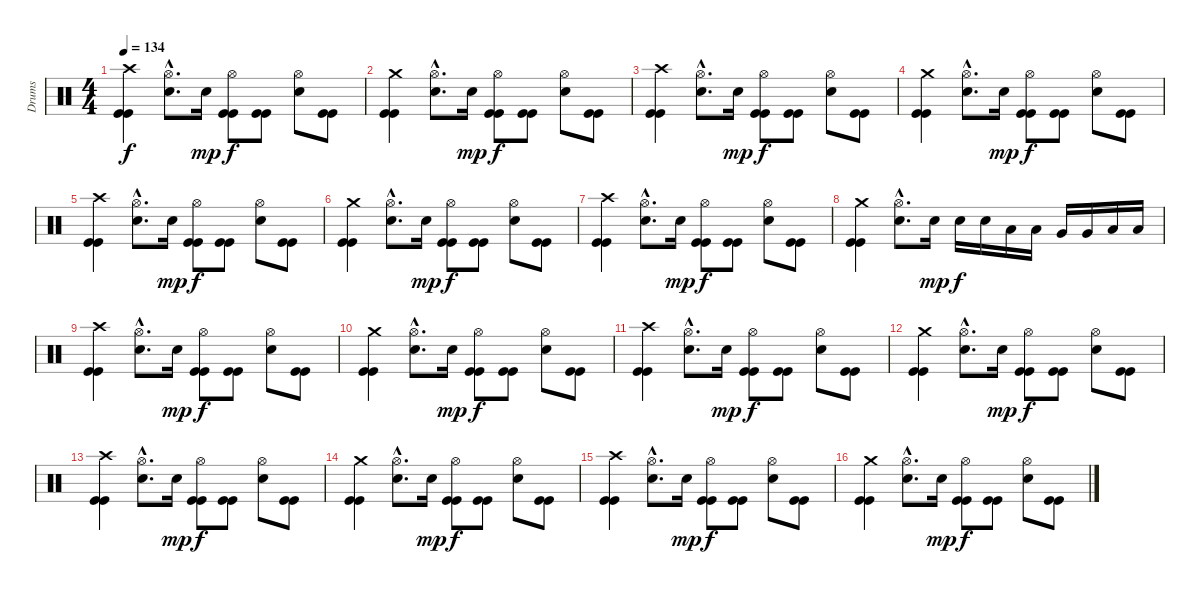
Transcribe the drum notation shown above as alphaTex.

\track ("Drums" "Drums") {instrument percussion}
\staff {score}
\articulation defaults
\ts (4 4)
\tempo 134
\clef neutral
\ks c
("Crash high (hit)" "Kick (hit)" "Kick (hit)").4{dy f} ("Hi-Hat (open)"{hac} "Electric Snare (hit)"{hac}).8{d} "Electric Snare (hit)".16{dy mp} ("Hi-Hat (open)" "Kick (hit)" "Kick (hit)").8{dy f} ("Kick (hit)" "Kick (hit)").8 ("Hi-Hat (open)" "Electric Snare (hit)").8 ("Kick (hit)" "Kick (hit)").8 |
("Crash medium (hit)" "Kick (hit)" "Kick (hit)").4 ("Hi-Hat (open)"{hac} "Electric Snare (hit)"{hac}).8{d} "Electric Snare (hit)".16{dy mp} ("Hi-Hat (open)" "Kick (hit)" "Kick (hit)").8{dy f} ("Kick (hit)" "Kick (hit)").8 ("Hi-Hat (open)" "Electric Snare (hit)").8 ("Kick (hit)" "Kick (hit)").8 |
("Crash high (hit)" "Kick (hit)" "Kick (hit)").4 ("Hi-Hat (open)"{hac} "Electric Snare (hit)"{hac}).8{d} "Electric Snare (hit)".16{dy mp} ("Hi-Hat (open)" "Kick (hit)" "Kick (hit)").8{dy f} ("Kick (hit)" "Kick (hit)").8 ("Hi-Hat (open)" "Electric Snare (hit)").8 ("Kick (hit)" "Kick (hit)").8 |
("Crash medium (hit)" "Kick (hit)" "Kick (hit)").4 ("Hi-Hat (open)"{hac} "Electric Snare (hit)"{hac}).8{d} "Electric Snare (hit)".16{dy mp} ("Hi-Hat (open)" "Kick (hit)" "Kick (hit)").8{dy f} ("Kick (hit)" "Kick (hit)").8 ("Hi-Hat (open)" "Electric Snare (hit)").8 ("Kick (hit)" "Kick (hit)").8 |
("Crash high (hit)" "Kick (hit)" "Kick (hit)").4 ("Hi-Hat (open)"{hac} "Electric Snare (hit)"{hac}).8{d} "Electric Snare (hit)".16{dy mp} ("Hi-Hat (open)" "Kick (hit)" "Kick (hit)").8{dy f} ("Kick (hit)" "Kick (hit)").8 ("Hi-Hat (open)" "Electric Snare (hit)").8 ("Kick (hit)" "Kick (hit)").8 |
("Crash medium (hit)" "Kick (hit)" "Kick (hit)").4 ("Hi-Hat (open)"{hac} "Electric Snare (hit)"{hac}).8{d} "Electric Snare (hit)".16{dy mp} ("Hi-Hat (open)" "Kick (hit)" "Kick (hit)").8{dy f} ("Kick (hit)" "Kick (hit)").8 ("Hi-Hat (open)" "Electric Snare (hit)").8 ("Kick (hit)" "Kick (hit)").8 |
("Crash high (hit)" "Kick (hit)" "Kick (hit)").4 ("Hi-Hat (open)"{hac} "Electric Snare (hit)"{hac}).8{d} "Electric Snare (hit)".16{dy mp} ("Hi-Hat (open)" "Kick (hit)" "Kick (hit)").8{dy f} ("Kick (hit)" "Kick (hit)").8 ("Hi-Hat (open)" "Electric Snare (hit)").8 ("Kick (hit)" "Kick (hit)").8 |
("Crash medium (hit)" "Kick (hit)" "Kick (hit)").4 ("Hi-Hat (open)"{hac} "Electric Snare (hit)"{hac}).8{d} "Electric Snare (hit)".16{dy mp} "Electric Snare (hit)".16{dy f} "Electric Snare (hit)".16 "Low Tom (hit)".16 "Low Tom (hit)".16 "Very Low Tom (hit)".16 "Very Low Tom (hit)".16 "Low Floor Tom (hit)".16 "Low Floor Tom (hit)".16 |
("Crash high (hit)" "Kick (hit)" "Kick (hit)").4 ("Hi-Hat (open)"{hac} "Electric Snare (hit)"{hac}).8{d} "Electric Snare (hit)".16{dy mp} ("Hi-Hat (open)" "Kick (hit)" "Kick (hit)").8{dy f} ("Kick (hit)" "Kick (hit)").8 ("Hi-Hat (open)" "Electric Snare (hit)").8 ("Kick (hit)" "Kick (hit)").8 |
("Crash medium (hit)" "Kick (hit)" "Kick (hit)").4 ("Hi-Hat (open)"{hac} "Electric Snare (hit)"{hac}).8{d} "Electric Snare (hit)".16{dy mp} ("Hi-Hat (open)" "Kick (hit)" "Kick (hit)").8{dy f} ("Kick (hit)" "Kick (hit)").8 ("Hi-Hat (open)" "Electric Snare (hit)").8 ("Kick (hit)" "Kick (hit)").8 |
("Crash high (hit)" "Kick (hit)" "Kick (hit)").4 ("Hi-Hat (open)"{hac} "Electric Snare (hit)"{hac}).8{d} "Electric Snare (hit)".16{dy mp} ("Hi-Hat (open)" "Kick (hit)" "Kick (hit)").8{dy f} ("Kick (hit)" "Kick (hit)").8 ("Hi-Hat (open)" "Electric Snare (hit)").8 ("Kick (hit)" "Kick (hit)").8 |
("Crash medium (hit)" "Kick (hit)" "Kick (hit)").4 ("Hi-Hat (open)"{hac} "Electric Snare (hit)"{hac}).8{d} "Electric Snare (hit)".16{dy mp} ("Hi-Hat (open)" "Kick (hit)" "Kick (hit)").8{dy f} ("Kick (hit)" "Kick (hit)").8 ("Hi-Hat (open)" "Electric Snare (hit)").8 ("Kick (hit)" "Kick (hit)").8 |
("Crash high (hit)" "Kick (hit)" "Kick (hit)").4 ("Hi-Hat (open)"{hac} "Electric Snare (hit)"{hac}).8{d} "Electric Snare (hit)".16{dy mp} ("Hi-Hat (open)" "Kick (hit)" "Kick (hit)").8{dy f} ("Kick (hit)" "Kick (hit)").8 ("Hi-Hat (open)" "Electric Snare (hit)").8 ("Kick (hit)" "Kick (hit)").8 |
("Crash medium (hit)" "Kick (hit)" "Kick (hit)").4 ("Hi-Hat (open)"{hac} "Electric Snare (hit)"{hac}).8{d} "Electric Snare (hit)".16{dy mp} ("Hi-Hat (open)" "Kick (hit)" "Kick (hit)").8{dy f} ("Kick (hit)" "Kick (hit)").8 ("Hi-Hat (open)" "Electric Snare (hit)").8 ("Kick (hit)" "Kick (hit)").8 |
("Crash high (hit)" "Kick (hit)" "Kick (hit)").4 ("Hi-Hat (open)"{hac} "Electric Snare (hit)"{hac}).8{d} "Electric Snare (hit)".16{dy mp} ("Hi-Hat (open)" "Kick (hit)" "Kick (hit)").8{dy f} ("Kick (hit)" "Kick (hit)").8 ("Hi-Hat (open)" "Electric Snare (hit)").8 ("Kick (hit)" "Kick (hit)").8 |
("Crash medium (hit)" "Kick (hit)" "Kick (hit)").4 ("Hi-Hat (open)"{hac} "Electric Snare (hit)"{hac}).8{d} "Electric Snare (hit)".16{dy mp} ("Hi-Hat (open)" "Kick (hit)" "Kick (hit)").8{dy f} ("Kick (hit)" "Kick (hit)").8 ("Hi-Hat (open)" "Electric Snare (hit)").8 ("Kick (hit)" "Kick (hit)").8
